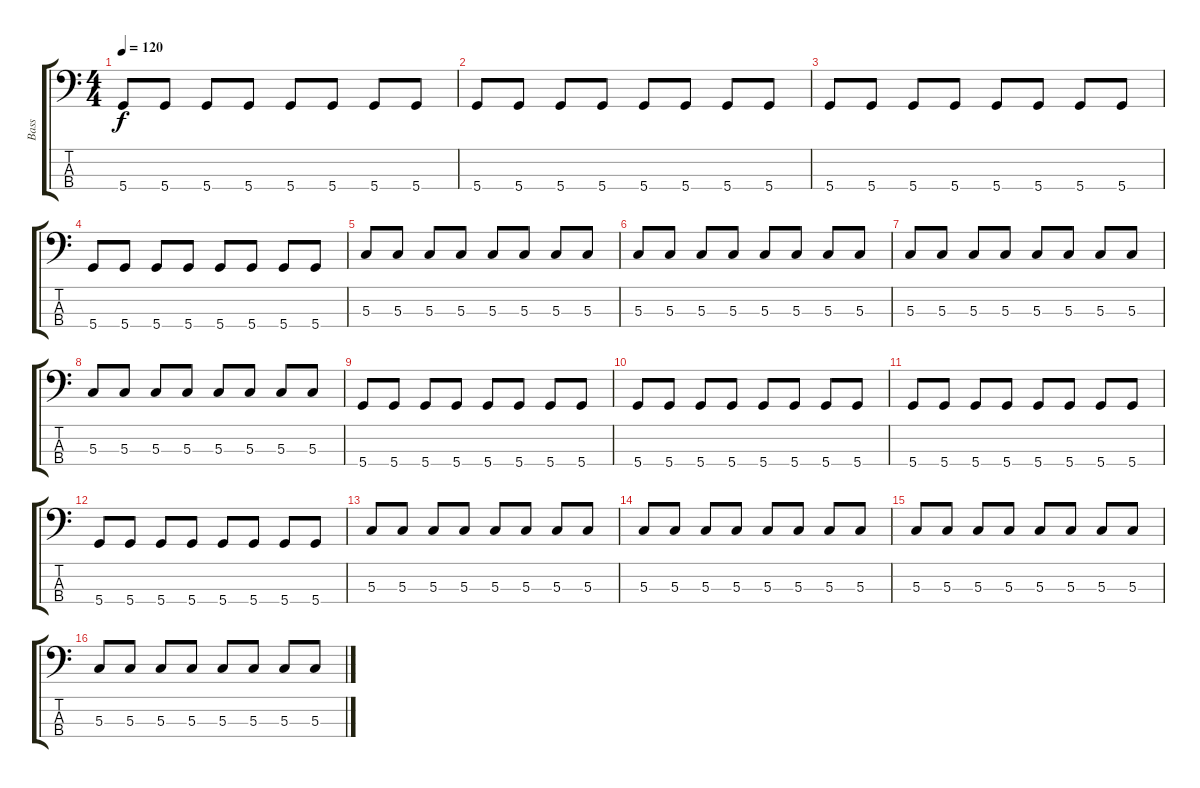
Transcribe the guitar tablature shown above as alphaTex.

\track ("Bass" "Bass") {instrument electricbassfinger}
\staff {score tabs}
\tuning (F2 C2 G1 D1) {hide}
\ts (4 4)
\tempo 120
\clef f4
\ks c
5.4.8{dy f instrument electricbassfinger} 5.4.8 5.4.8 5.4.8 5.4.8 5.4.8 5.4.8 5.4.8 |
5.4.8 5.4.8 5.4.8 5.4.8 5.4.8 5.4.8 5.4.8 5.4.8 |
5.4.8 5.4.8 5.4.8 5.4.8 5.4.8 5.4.8 5.4.8 5.4.8 |
5.4.8 5.4.8 5.4.8 5.4.8 5.4.8 5.4.8 5.4.8 5.4.8 |
5.3.8 5.3.8 5.3.8 5.3.8 5.3.8 5.3.8 5.3.8 5.3.8 |
5.3.8 5.3.8 5.3.8 5.3.8 5.3.8 5.3.8 5.3.8 5.3.8 |
5.3.8 5.3.8 5.3.8 5.3.8 5.3.8 5.3.8 5.3.8 5.3.8 |
5.3.8 5.3.8 5.3.8 5.3.8 5.3.8 5.3.8 5.3.8 5.3.8 |
5.4.8 5.4.8 5.4.8 5.4.8 5.4.8 5.4.8 5.4.8 5.4.8 |
5.4.8 5.4.8 5.4.8 5.4.8 5.4.8 5.4.8 5.4.8 5.4.8 |
5.4.8 5.4.8 5.4.8 5.4.8 5.4.8 5.4.8 5.4.8 5.4.8 |
5.4.8 5.4.8 5.4.8 5.4.8 5.4.8 5.4.8 5.4.8 5.4.8 |
5.3.8 5.3.8 5.3.8 5.3.8 5.3.8 5.3.8 5.3.8 5.3.8 |
5.3.8 5.3.8 5.3.8 5.3.8 5.3.8 5.3.8 5.3.8 5.3.8 |
5.3.8 5.3.8 5.3.8 5.3.8 5.3.8 5.3.8 5.3.8 5.3.8 |
5.3.8 5.3.8 5.3.8 5.3.8 5.3.8 5.3.8 5.3.8 5.3.8
